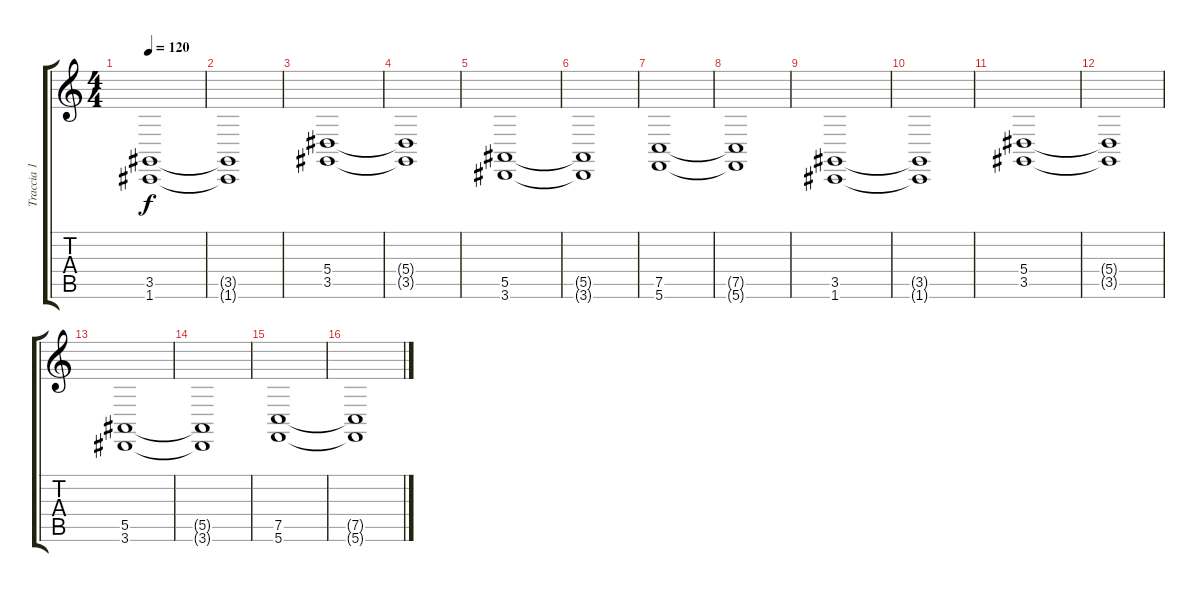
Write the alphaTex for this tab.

\track ("Traccia 1" "Traccia 1") {instrument electricgrandpiano}
\staff {score tabs}
\tuning (C4 G3 Eb3 Bb2 F2 C2) {hide}
\ts (4 4)
\tempo 120
\clef g2
\ks c
(3.5 1.6).1{dy f} |
(3.5{t} 1.6{t}).1 |
(5.4 3.5).1 |
(5.4{t} 3.5{t}).1 |
(5.5 3.6).1 |
(5.5{t} 3.6{t}).1 |
(7.5 5.6).1 |
(7.5{t} 5.6{t}).1 |
(3.5 1.6).1 |
(3.5{t} 1.6{t}).1 |
(5.4 3.5).1 |
(5.4{t} 3.5{t}).1 |
(5.5 3.6).1 |
(5.5{t} 3.6{t}).1 |
(7.5 5.6).1 |
(7.5{t} 5.6{t}).1
